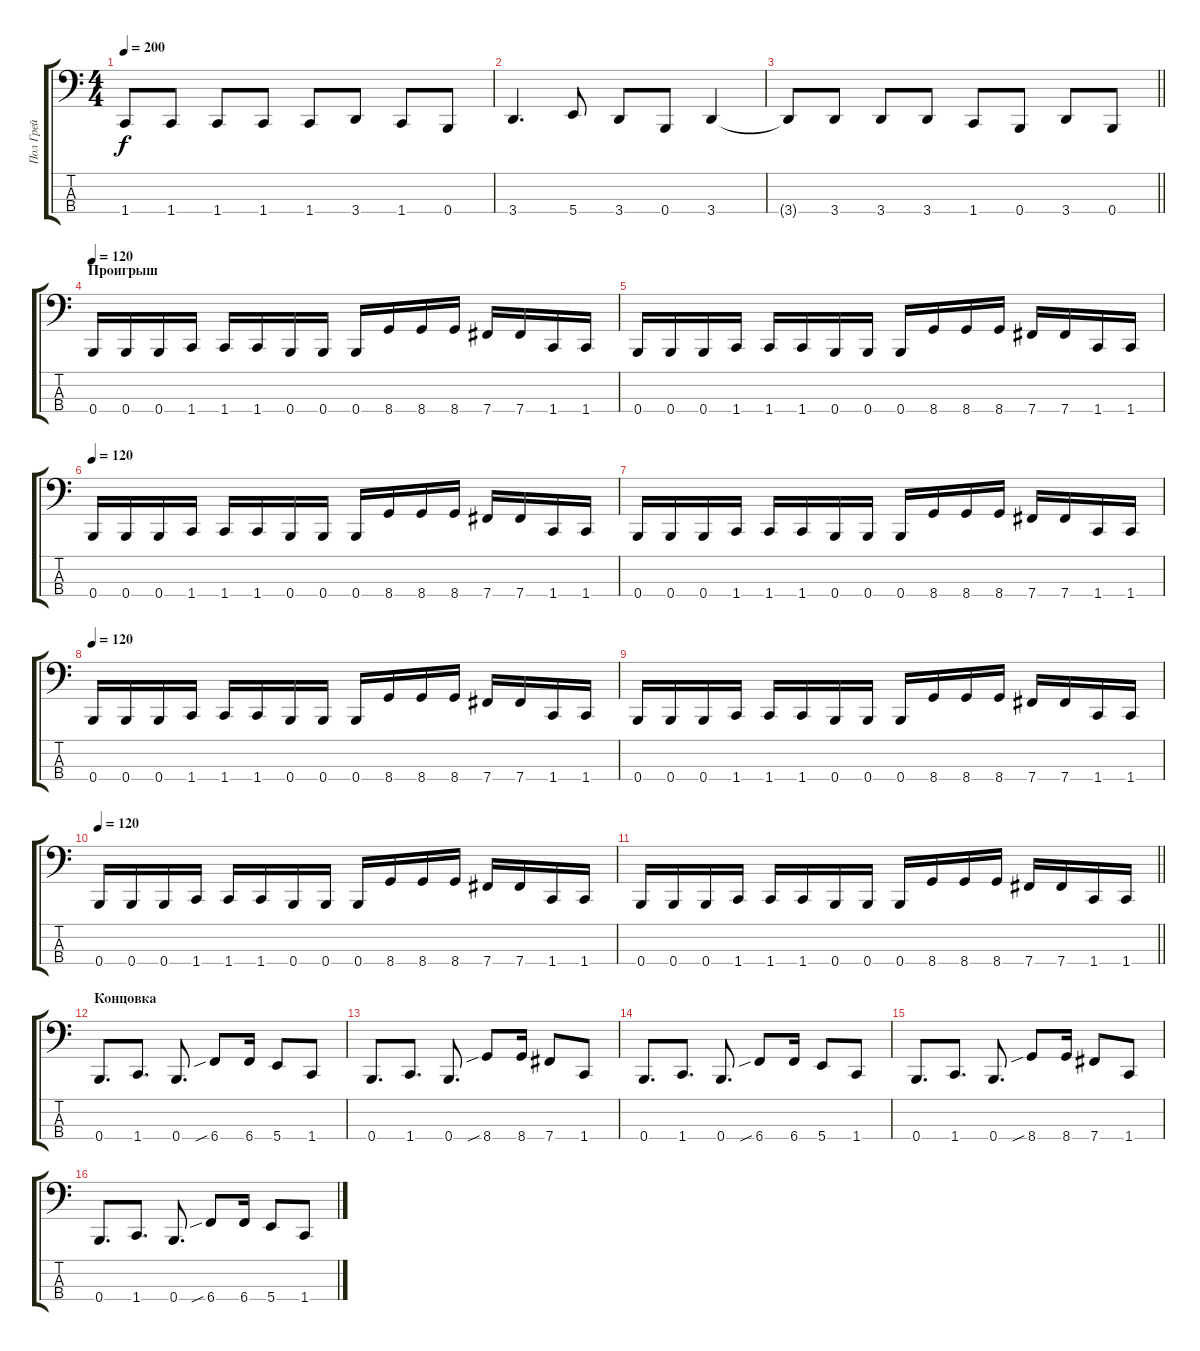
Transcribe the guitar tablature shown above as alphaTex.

\track ("Пол Грей" "Пол Грей") {instrument electricbasspick}
\staff {score tabs}
\tuning (E2 B1 Gb1 B0) {hide}
\ts (4 4)
\tempo 200
\clef f4
\ks c
1.4{t}.8{dy f} 1.4.8 1.4.8 1.4.8 1.4.8 3.4.8 1.4.8 0.4.8 |
3.4.4{d} 5.4.8 3.4.8 0.4.8 3.4.4 |
\barLineRight lightlight
3.4{t}.8 3.4.8 3.4.8 3.4.8 1.4.8 0.4.8 3.4.8 0.4.8 |
\section ("" "Проигрыш")
\tempo 120
0.4.16 0.4.16 0.4.16 1.4.16 1.4.16 1.4.16 0.4.16 0.4.16 0.4.16 8.4.16 8.4.16 8.4.16 7.4.16 7.4.16 1.4.16 1.4.16 |
0.4.16 0.4.16 0.4.16 1.4.16 1.4.16 1.4.16 0.4.16 0.4.16 0.4.16 8.4.16 8.4.16 8.4.16 7.4.16 7.4.16 1.4.16 1.4.16 |
\tempo 120
0.4.16 0.4.16 0.4.16 1.4.16 1.4.16 1.4.16 0.4.16 0.4.16 0.4.16 8.4.16 8.4.16 8.4.16 7.4.16 7.4.16 1.4.16 1.4.16 |
0.4.16 0.4.16 0.4.16 1.4.16 1.4.16 1.4.16 0.4.16 0.4.16 0.4.16 8.4.16 8.4.16 8.4.16 7.4.16 7.4.16 1.4.16 1.4.16 |
\tempo 120
0.4.16 0.4.16 0.4.16 1.4.16 1.4.16 1.4.16 0.4.16 0.4.16 0.4.16 8.4.16 8.4.16 8.4.16 7.4.16 7.4.16 1.4.16 1.4.16 |
0.4.16 0.4.16 0.4.16 1.4.16 1.4.16 1.4.16 0.4.16 0.4.16 0.4.16 8.4.16 8.4.16 8.4.16 7.4.16 7.4.16 1.4.16 1.4.16 |
\tempo 120
0.4.16 0.4.16 0.4.16 1.4.16 1.4.16 1.4.16 0.4.16 0.4.16 0.4.16 8.4.16 8.4.16 8.4.16 7.4.16 7.4.16 1.4.16 1.4.16 |
\barLineRight lightlight
0.4.16 0.4.16 0.4.16 1.4.16 1.4.16 1.4.16 0.4.16 0.4.16 0.4.16 8.4.16 8.4.16 8.4.16 7.4.16 7.4.16 1.4.16 1.4.16 |
\section ("" "Концовка")
0.4.8{d} 1.4.8{d} 0.4.8{d} 6.4{sib}.8 6.4.16 5.4.8 1.4.8 |
0.4.8{d} 1.4.8{d} 0.4.8{d} 8.4{sib}.8 8.4.16 7.4.8 1.4.8 |
0.4.8{d} 1.4.8{d} 0.4.8{d} 6.4{sib}.8 6.4.16 5.4.8 1.4.8 |
0.4.8{d} 1.4.8{d} 0.4.8{d} 8.4{sib}.8 8.4.16 7.4.8 1.4.8 |
0.4.8{d} 1.4.8{d} 0.4.8{d} 6.4{sib}.8 6.4.16 5.4.8 1.4.8
